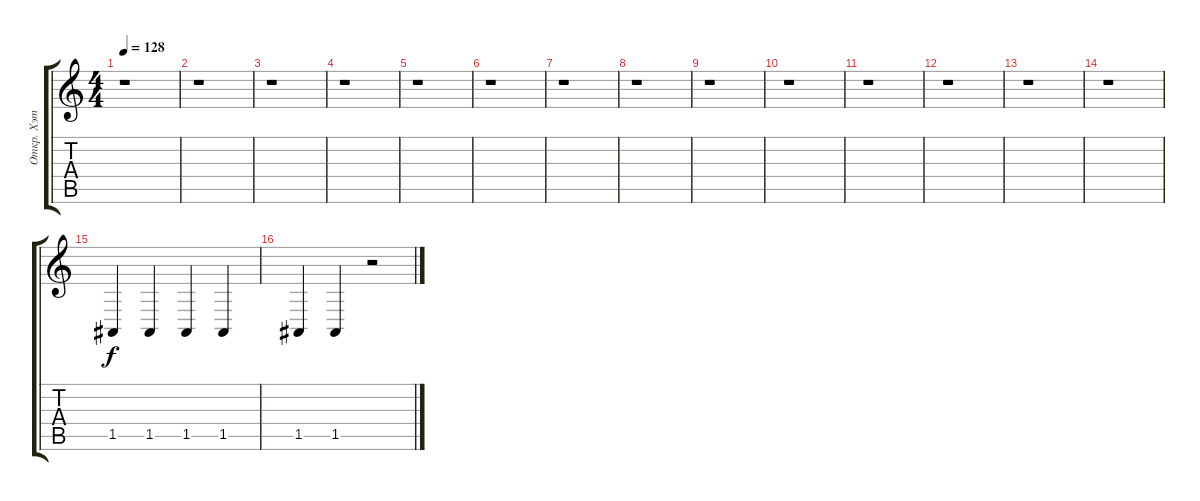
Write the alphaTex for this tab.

\track ("Откр. Хэт" "Откр. Хэт") {instrument acousticgrandpiano}
\staff {score tabs}
\tuning (E4 B3 G3 D3 A2 E2) {hide}
\ts (4 4)
\tempo 128
\clef g2
\ks c
r.1{dy f} |
r.1 |
r.1 |
r.1 |
r.1 |
r.1 |
r.1 |
r.1 |
r.1 |
r.1 |
r.1 |
r.1 |
r.1 |
r.1 |
1.5.4 1.5.4 1.5.4 1.5.4 |
1.5.4 1.5.4 r.2
